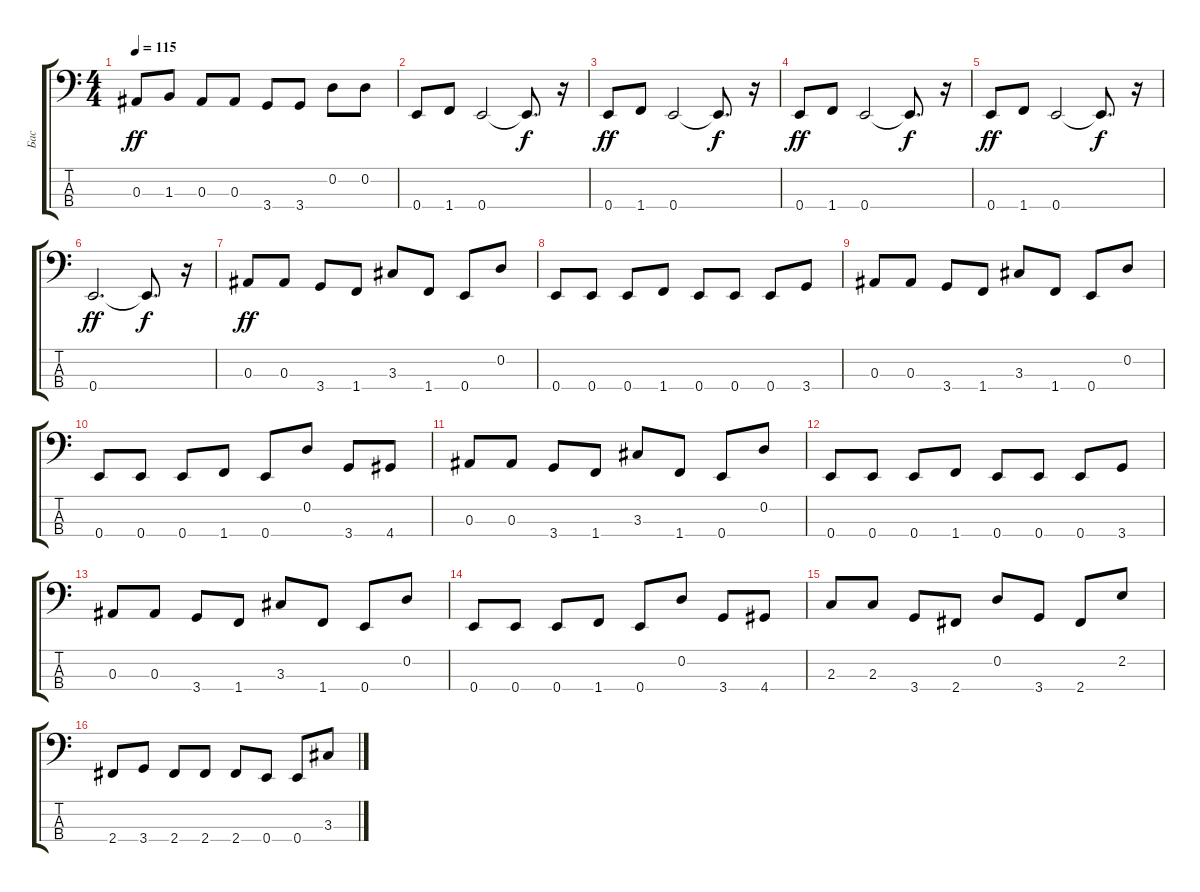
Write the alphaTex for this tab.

\track ("Бас" "Бас") {instrument electricbassfinger}
\staff {score tabs}
\tuning (G2 D2 Bb1 E1) {hide}
\ts (4 4)
\tempo 115
\clef f4
\ks c
0.3.8{dy ff} 1.3.8 0.3.8 0.3.8 3.4.8 3.4.8 0.2.8 0.2.8 |
0.4.8 1.4.8 0.4.2 0.4{t}.8{d dy f} r.16 |
0.4.8{dy ff} 1.4.8 0.4.2 0.4{t}.8{d dy f} r.16 |
0.4.8{dy ff} 1.4.8 0.4.2 0.4{t}.8{d dy f} r.16 |
0.4.8{dy ff} 1.4.8 0.4.2 0.4{t}.8{d dy f} r.16 |
0.4.2{d dy ff} 0.4{t}.8{d dy f} r.16 |
0.3.8{dy ff} 0.3.8 3.4.8 1.4.8 3.3.8 1.4.8 0.4.8 0.2.8 |
0.4.8 0.4.8 0.4.8 1.4.8 0.4.8 0.4.8 0.4.8 3.4.8 |
0.3.8 0.3.8 3.4.8 1.4.8 3.3.8 1.4.8 0.4.8 0.2.8 |
0.4.8 0.4.8 0.4.8 1.4.8 0.4.8 0.2.8 3.4.8 4.4.8 |
0.3.8 0.3.8 3.4.8 1.4.8 3.3.8 1.4.8 0.4.8 0.2.8 |
0.4.8 0.4.8 0.4.8 1.4.8 0.4.8 0.4.8 0.4.8 3.4.8 |
0.3.8 0.3.8 3.4.8 1.4.8 3.3.8 1.4.8 0.4.8 0.2.8 |
0.4.8 0.4.8 0.4.8 1.4.8 0.4.8 0.2.8 3.4.8 4.4.8 |
2.3.8 2.3.8 3.4.8 2.4.8 0.2.8 3.4.8 2.4.8 2.2.8 |
2.4.8 3.4.8 2.4.8 2.4.8 2.4.8 0.4.8 0.4.8 3.3.8
